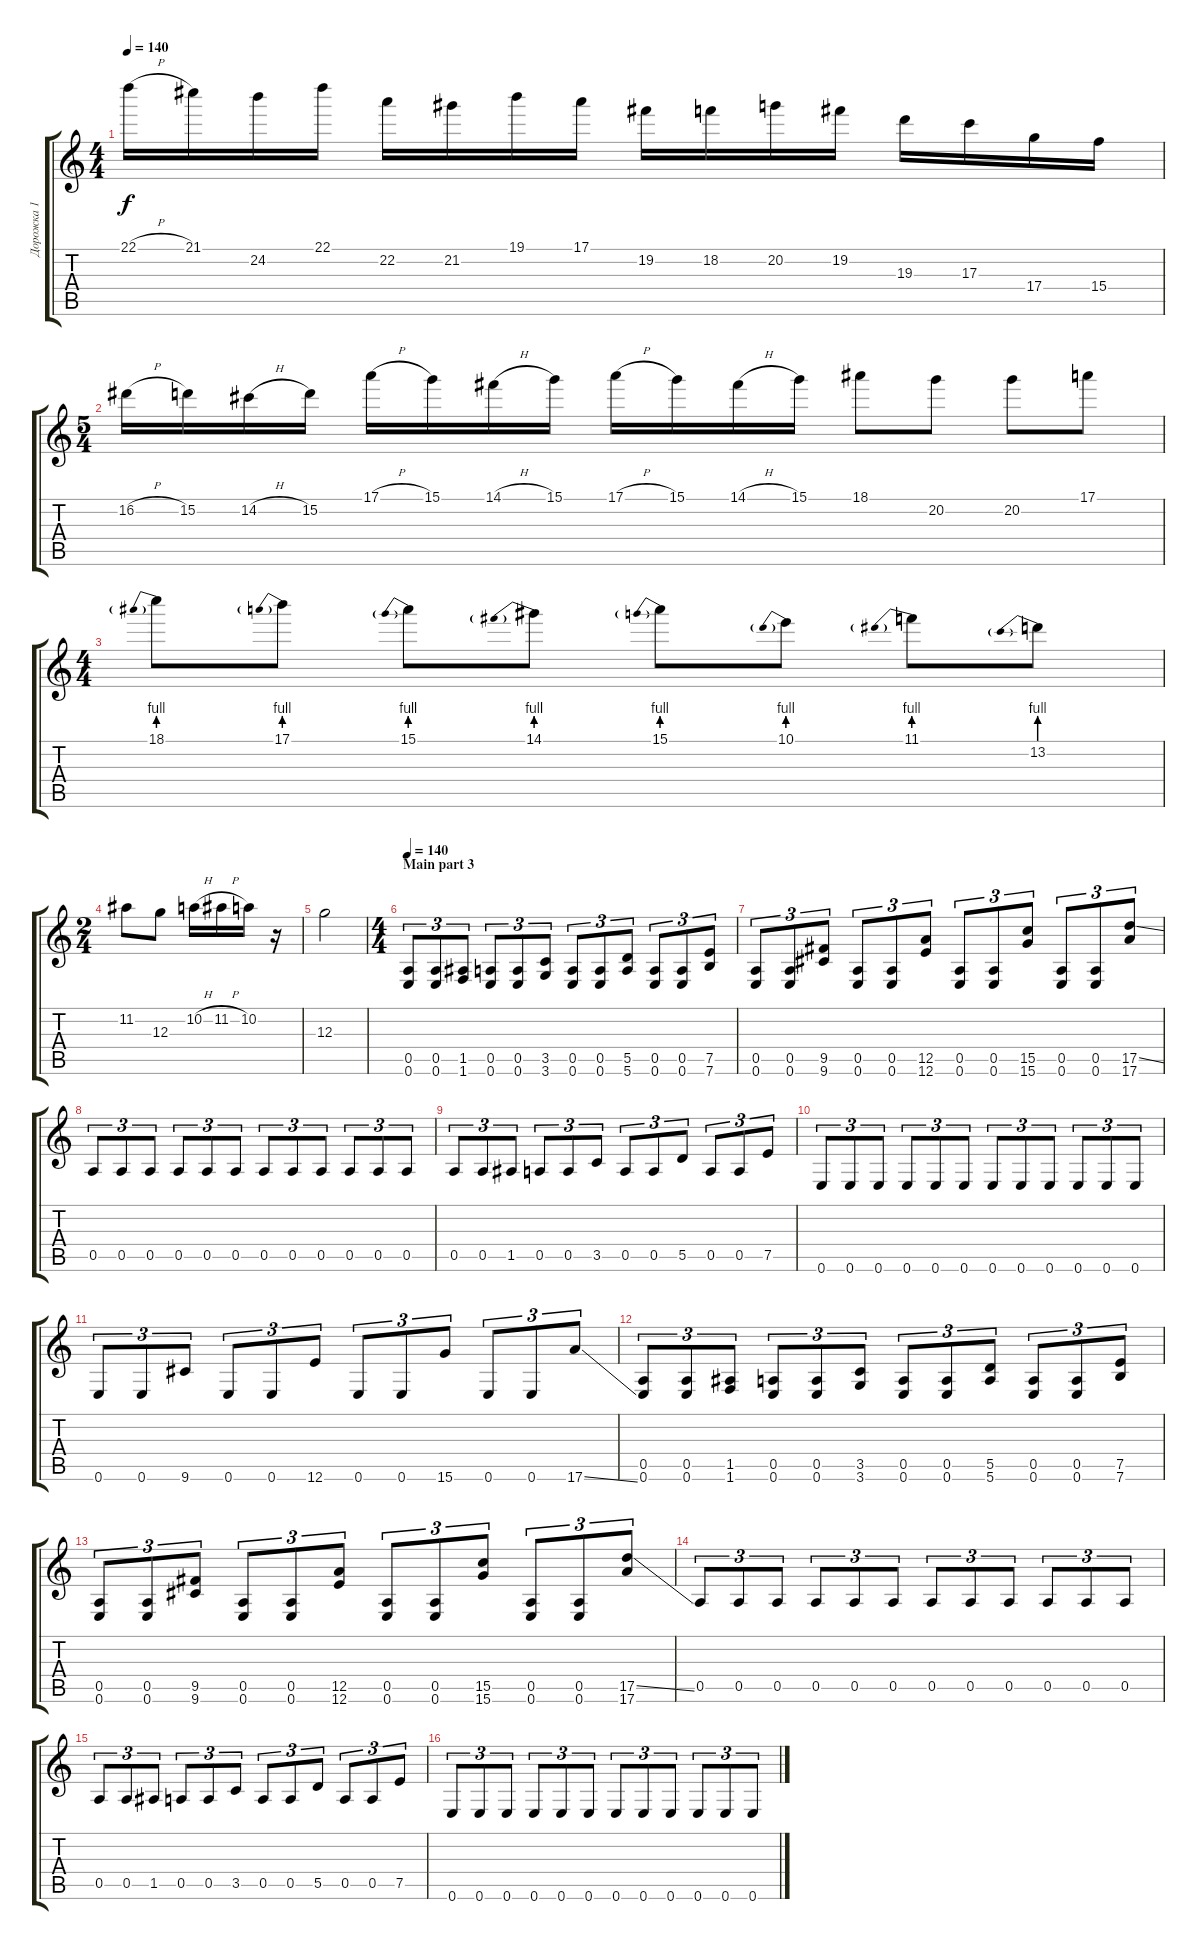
\track ("Дорожка 1" "Дорожка 1") {instrument distortionguitar}
\staff {score tabs}
\tuning (E4 B3 G3 D3 A2 E2) {hide}
\ts (4 4)
\tempo 140
\clef g2
\ks c
22.1{h}.16{dy f} 21.1.16 24.2.16 22.1.16 22.2.16 21.2.16 19.1.16 17.1.16 19.2.16 18.2.16 20.2.16 19.2.16 19.3.16 17.3.16 17.4.16 15.4.16 |
\ts (5 4)
16.2{h}.16 15.2.16 14.2{h}.16 15.2.16 17.1{h}.16 15.1.16 14.1{h}.16 15.1.16 17.1{h}.16 15.1.16 14.1{h}.16 15.1.16 18.1.8 20.2.8 20.2.8 17.1.8 |
\ts (4 4)
18.1{be (prebend 0 4 60 4)}.8 17.1{be (prebend 0 4 60 4)}.8 15.1{be (prebend 0 4 60 4)}.8 14.1{be (prebend 0 4 60 4)}.8 15.1{be (prebend 0 4 60 4)}.8 10.1{be (prebend 0 4 60 4)}.8 11.1{be (prebend 0 4 60 4)}.8 13.2{be (prebend 0 4 60 4)}.8 |
\ts (2 4)
11.2.8 12.3.8 10.2{h}.16 11.2{h}.16 10.2.16 r.16 |
12.3.2 |
\ts (4 4)
\section ("" "Main part 3")
\tempo 140
(0.5 0.6).8{tu (3 2)} (0.5 0.6).8{tu (3 2)} (1.5 1.6).8{tu (3 2)} (0.5 0.6).8{tu (3 2)} (0.5 0.6).8{tu (3 2)} (3.5 3.6).8{tu (3 2)} (0.5 0.6).8{tu (3 2)} (0.5 0.6).8{tu (3 2)} (5.5 5.6).8{tu (3 2)} (0.5 0.6).8{tu (3 2)} (0.5 0.6).8{tu (3 2)} (7.5 7.6).8{tu (3 2)} |
(0.5 0.6).8{tu (3 2)} (0.5 0.6).8{tu (3 2)} (9.5 9.6).8{tu (3 2)} (0.5 0.6).8{tu (3 2)} (0.5 0.6).8{tu (3 2)} (12.5 12.6).8{tu (3 2)} (0.5 0.6).8{tu (3 2)} (0.5 0.6).8{tu (3 2)} (15.5 15.6).8{tu (3 2)} (0.5 0.6).8{tu (3 2)} (0.5 0.6).8{tu (3 2)} (17.5{ss} 17.6).8{tu (3 2)} |
0.5.8{tu (3 2)} 0.5.8{tu (3 2)} 0.5.8{tu (3 2)} 0.5.8{tu (3 2)} 0.5.8{tu (3 2)} 0.5.8{tu (3 2)} 0.5.8{tu (3 2)} 0.5.8{tu (3 2)} 0.5.8{tu (3 2)} 0.5.8{tu (3 2)} 0.5.8{tu (3 2)} 0.5.8{tu (3 2)} |
0.5.8{tu (3 2)} 0.5.8{tu (3 2)} 1.5.8{tu (3 2)} 0.5.8{tu (3 2)} 0.5.8{tu (3 2)} 3.5.8{tu (3 2)} 0.5.8{tu (3 2)} 0.5.8{tu (3 2)} 5.5.8{tu (3 2)} 0.5.8{tu (3 2)} 0.5.8{tu (3 2)} 7.5.8{tu (3 2)} |
0.6.8{tu (3 2)} 0.6.8{tu (3 2)} 0.6.8{tu (3 2)} 0.6.8{tu (3 2)} 0.6.8{tu (3 2)} 0.6.8{tu (3 2)} 0.6.8{tu (3 2)} 0.6.8{tu (3 2)} 0.6.8{tu (3 2)} 0.6.8{tu (3 2)} 0.6.8{tu (3 2)} 0.6.8{tu (3 2)} |
0.6.8{tu (3 2)} 0.6.8{tu (3 2)} 9.6.8{tu (3 2)} 0.6.8{tu (3 2)} 0.6.8{tu (3 2)} 12.6.8{tu (3 2)} 0.6.8{tu (3 2)} 0.6.8{tu (3 2)} 15.6.8{tu (3 2)} 0.6.8{tu (3 2)} 0.6.8{tu (3 2)} 17.6{ss}.8{tu (3 2)} |
(0.5 0.6).8{tu (3 2)} (0.5 0.6).8{tu (3 2)} (1.5 1.6).8{tu (3 2)} (0.5 0.6).8{tu (3 2)} (0.5 0.6).8{tu (3 2)} (3.5 3.6).8{tu (3 2)} (0.5 0.6).8{tu (3 2)} (0.5 0.6).8{tu (3 2)} (5.5 5.6).8{tu (3 2)} (0.5 0.6).8{tu (3 2)} (0.5 0.6).8{tu (3 2)} (7.5 7.6).8{tu (3 2)} |
(0.5 0.6).8{tu (3 2)} (0.5 0.6).8{tu (3 2)} (9.5 9.6).8{tu (3 2)} (0.5 0.6).8{tu (3 2)} (0.5 0.6).8{tu (3 2)} (12.5 12.6).8{tu (3 2)} (0.5 0.6).8{tu (3 2)} (0.5 0.6).8{tu (3 2)} (15.5 15.6).8{tu (3 2)} (0.5 0.6).8{tu (3 2)} (0.5 0.6).8{tu (3 2)} (17.5{ss} 17.6).8{tu (3 2)} |
0.5.8{tu (3 2)} 0.5.8{tu (3 2)} 0.5.8{tu (3 2)} 0.5.8{tu (3 2)} 0.5.8{tu (3 2)} 0.5.8{tu (3 2)} 0.5.8{tu (3 2)} 0.5.8{tu (3 2)} 0.5.8{tu (3 2)} 0.5.8{tu (3 2)} 0.5.8{tu (3 2)} 0.5.8{tu (3 2)} |
0.5.8{tu (3 2)} 0.5.8{tu (3 2)} 1.5.8{tu (3 2)} 0.5.8{tu (3 2)} 0.5.8{tu (3 2)} 3.5.8{tu (3 2)} 0.5.8{tu (3 2)} 0.5.8{tu (3 2)} 5.5.8{tu (3 2)} 0.5.8{tu (3 2)} 0.5.8{tu (3 2)} 7.5.8{tu (3 2)} |
0.6.8{tu (3 2)} 0.6.8{tu (3 2)} 0.6.8{tu (3 2)} 0.6.8{tu (3 2)} 0.6.8{tu (3 2)} 0.6.8{tu (3 2)} 0.6.8{tu (3 2)} 0.6.8{tu (3 2)} 0.6.8{tu (3 2)} 0.6.8{tu (3 2)} 0.6.8{tu (3 2)} 0.6.8{tu (3 2)}
